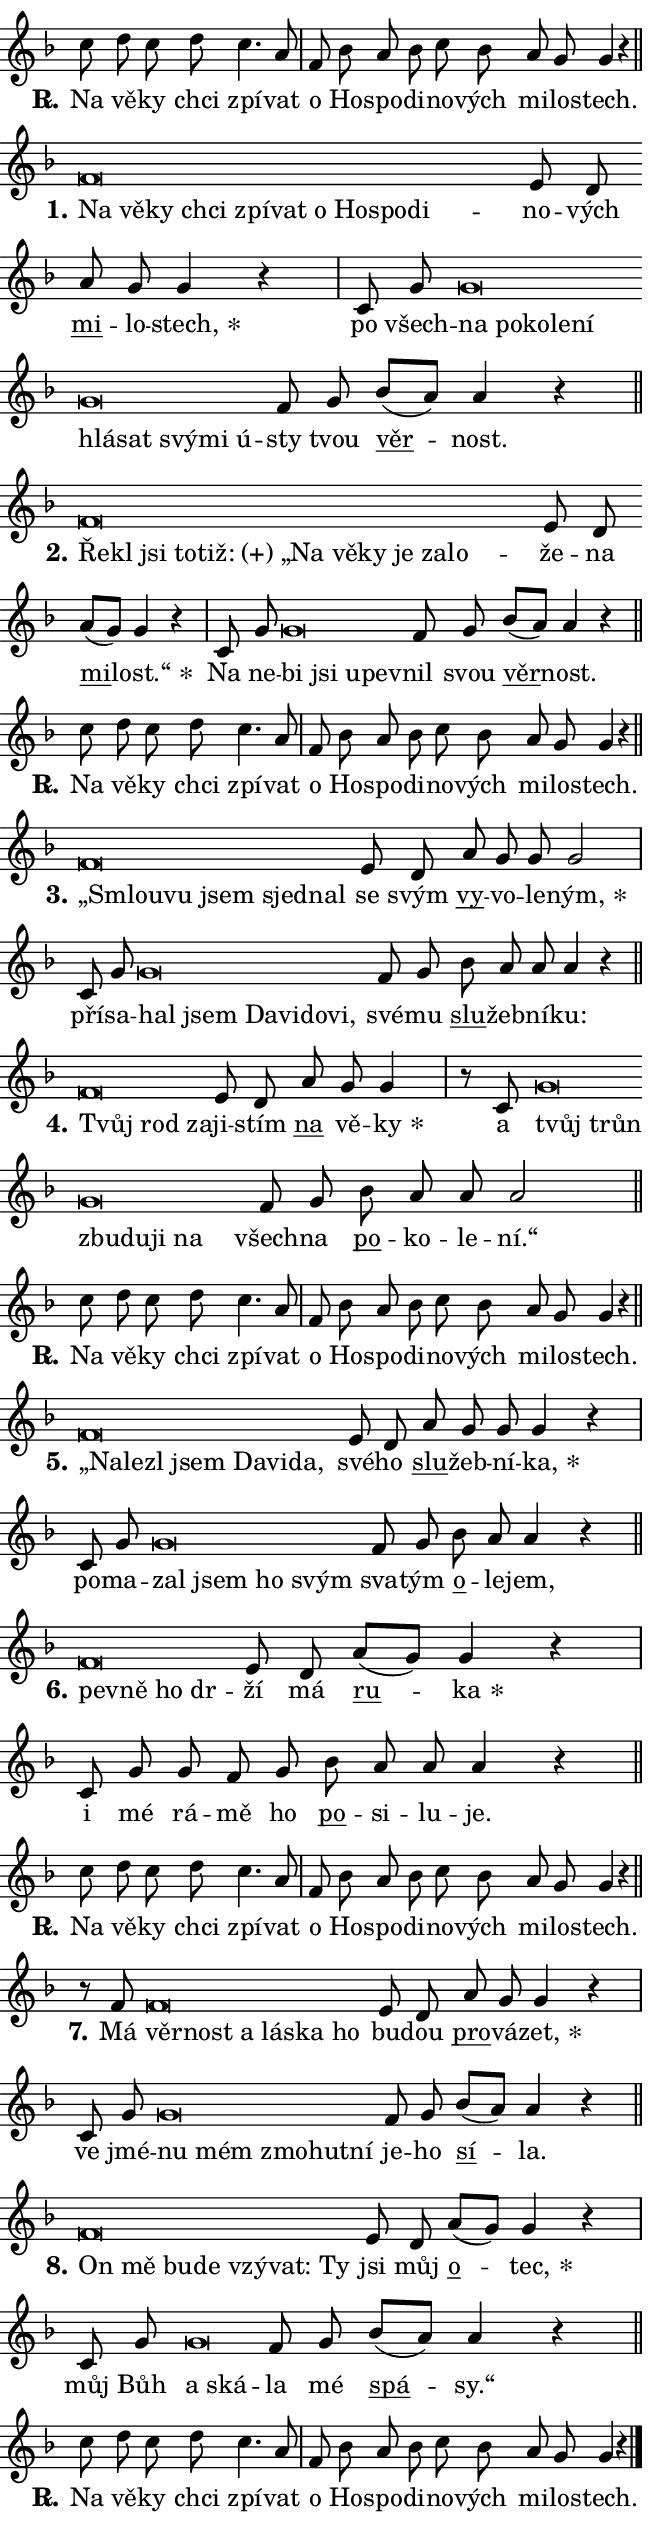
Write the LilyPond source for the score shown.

\version "2.24.0"
\header { tagline = "" }
\paper {
  indent = 0\cm
  top-margin = 0\cm
  right-margin = 0.13\cm % to fit lyric hyphens
  bottom-margin = 0\cm
  left-margin = 0\cm
  paper-width = 11\cm
  page-breaking = #ly:one-page-breaking
  system-system-spacing.basic-distance = #11
  score-system-spacing.basic-distance = #11
  ragged-last = ##f
}


%% Author: Thomas Morley
%% https://lists.gnu.org/archive/html/lilypond-user/2020-05/msg00002.html
#(define (line-position grob)
"Returns position of @var[grob} in current system:
   @code{'start}, if at first time-step
   @code{'end}, if at last time-step
   @code{'middle} otherwise
"
  (let* ((col (ly:item-get-column grob))
         (ln (ly:grob-object col 'left-neighbor))
         (rn (ly:grob-object col 'right-neighbor))
         (col-to-check-left (if (ly:grob? ln) ln col))
         (col-to-check-right (if (ly:grob? rn) rn col))
         (break-dir-left
           (and
             (ly:grob-property col-to-check-left 'non-musical #f)
             (ly:item-break-dir col-to-check-left)))
         (break-dir-right
           (and
             (ly:grob-property col-to-check-right 'non-musical #f)
             (ly:item-break-dir col-to-check-right))))
        (cond ((eqv? 1 break-dir-left) 'start)
              ((eqv? -1 break-dir-right) 'end)
              (else 'middle))))

#(define (tranparent-at-line-position vctor)
  (lambda (grob)
  "Relying on @code{line-position} select the relevant enry from @var{vctor}.
Used to determine transparency,"
    (case (line-position grob)
      ((end) (not (vector-ref vctor 0)))
      ((middle) (not (vector-ref vctor 1)))
      ((start) (not (vector-ref vctor 2))))))

noteHeadBreakVisibility =
#(define-music-function (break-visibility)(vector?)
"Makes @code{NoteHead}s transparent relying on @var{break-visibility}"
#{
  \override NoteHead.transparent =
    #(tranparent-at-line-position break-visibility)
#})

#(define delete-ledgers-for-transparent-note-heads
  (lambda (grob)
    "Reads whether a @code{NoteHead} is transparent.
If so this @code{NoteHead} is removed from @code{'note-heads} from
@var{grob}, which is supposed to be @code{LedgerLineSpanner}.
As a result ledgers are not printed for this @code{NoteHead}"
    (let* ((nhds-array (ly:grob-object grob 'note-heads))
           (nhds-list
             (if (ly:grob-array? nhds-array)
                 (ly:grob-array->list nhds-array)
                 '()))
           ;; Relies on the transparent-property being done before
           ;; Staff.LedgerLineSpanner.after-line-breaking is executed.
           ;; This is fragile ...
           (to-keep
             (remove
               (lambda (nhd)
                 (ly:grob-property nhd 'transparent #f))
               nhds-list)))
      ;; TODO find a better method to iterate over grob-arrays, similiar
      ;; to filter/remove etc for lists
      ;; For now rebuilt from scratch
      (set! (ly:grob-object grob 'note-heads)  '())
      (for-each
        (lambda (nhd)
          (ly:pointer-group-interface::add-grob grob 'note-heads nhd))
        to-keep))))

squashNotes = {
  \override NoteHead.X-extent = #'(-0.2 . 0.2)
  \override NoteHead.Y-extent = #'(-0.75 . 0)
  \override NoteHead.stencil =
    #(lambda (grob)
       (let ((pos (ly:grob-property grob 'staff-position)))
         (begin
           (if (< pos -7) (display "ERROR: Lower brevis then expected\n") (display ""))
           (if (<= pos -6) ly:text-interface::print ly:note-head::print))))
}
unSquashNotes = {
  \revert NoteHead.X-extent
  \revert NoteHead.Y-extent
  \revert NoteHead.stencil
}

hideNotes = \noteHeadBreakVisibility #begin-of-line-visible
unHideNotes = \noteHeadBreakVisibility #all-visible

% work-around for resetting accidentals
% https://lilypond.org/doc/v2.23/Documentation/notation/displaying-rhythms#unmetered-music
cadenzaMeasure = {
  \cadenzaOff
  \partial 1024 s1024
  \cadenzaOn
}

#(define-markup-command (accent layout props text) (markup?)
  "Underline accented syllable"
  (interpret-markup layout props
    #{\markup \override #'(offset . 4.3) \underline { #text }#}))

responsum = \markup \concat {
  "R" \hspace #-1.05 \path #0.1 #'((moveto 0 0.07) (lineto 0.9 0.8)) \hspace #0.05 "."
}

spaceSize = #0.6828661417322834 % exact space size for TeX Gyre Schola

\layout {
  \context {
    \Staff
    \remove "Time_signature_engraver"
    \override LedgerLineSpanner.after-line-breaking = #delete-ledgers-for-transparent-note-heads
  }
  \context {
    \Lyrics {
      \override LyricSpace.minimum-distance = \spaceSize
      \override LyricText.font-name = #"TeX Gyre Schola"
      \override LyricText.font-size = 1
      \override StanzaNumber.font-name = #"TeX Gyre Schola Bold"
      \override StanzaNumber.font-size = 1
    }
  }
  \context {
    \Score 
    \override NoteHead.text =
      #(lambda (grob) 
        (let ((pos (ly:grob-property grob 'staff-position)))
          #{\markup {
            \combine
              \halign #-0.55 \raise #(if (= pos -6) 0 0.5) \override #'(thickness . 2) \draw-line #'(3.2 . 0)
              \musicglyph "noteheads.sM1"
          }#}))
  }
}

% magnetic-lyrics.ily
%
%   written by
%     Jean Abou Samra <jean@abou-samra.fr>
%     Werner Lemberg <wl@gnu.org>
%
%   adapted by
%     Jiri Hon <jiri.hon@gmail.com>
%
% Version 2022-Apr-15

% https://www.mail-archive.com/lilypond-user@gnu.org/msg149350.html

#(define (Left_hyphen_pointer_engraver context)
   "Collect syllable-hyphen-syllable occurrences in lyrics and store
them in properties.  This engraver only looks to the left.  For
example, if the lyrics input is @code{foo -- bar}, it does the
following.

@itemize @bullet
@item
Set the @code{text} property of the @code{LyricHyphen} grob between
@q{foo} and @q{bar} to @code{foo}.

@item
Set the @code{left-hyphen} property of the @code{LyricText} grob with
text @q{foo} to the @code{LyricHyphen} grob between @q{foo} and
@q{bar}.
@end itemize

Use this auxiliary engraver in combination with the
@code{lyric-@/text::@/apply-@/magnetic-@/offset!} hook."
   (let ((hyphen #f)
         (text #f))
     (make-engraver
      (acknowledgers
       ((lyric-syllable-interface engraver grob source-engraver)
        (set! text grob)))
      (end-acknowledgers
       ((lyric-hyphen-interface engraver grob source-engraver)
        ;(when (not (grob::has-interface grob 'lyric-space-interface))
          (set! hyphen grob)));)
      ((stop-translation-timestep engraver)
       (when (and text hyphen)
         (ly:grob-set-object! text 'left-hyphen hyphen))
       (set! text #f)
       (set! hyphen #f)))))

#(define (lyric-text::apply-magnetic-offset! grob)
   "If the space between two syllables is less than the value in
property @code{LyricText@/.details@/.squash-threshold}, move the right
syllable to the left so that it gets concatenated with the left
syllable.

Use this function as a hook for
@code{LyricText@/.after-@/line-@/breaking} if the
@code{Left_@/hyphen_@/pointer_@/engraver} is active."
   (let ((hyphen (ly:grob-object grob 'left-hyphen #f)))
     (when hyphen
       (let ((left-text (ly:spanner-bound hyphen LEFT)))
         (when (grob::has-interface left-text 'lyric-syllable-interface)
           (let* ((common (ly:grob-common-refpoint grob left-text X))
                  (this-x-ext (ly:grob-extent grob common X))
                  (left-x-ext
                   (begin
                     ;; Trigger magnetism for left-text.
                     (ly:grob-property left-text 'after-line-breaking)
                     (ly:grob-extent left-text common X)))
                  ;; `delta` is the gap width between two syllables.
                  (delta (- (interval-start this-x-ext)
                            (interval-end left-x-ext)))
                  (details (ly:grob-property grob 'details))
                  (threshold (assoc-get 'squash-threshold details 0.2)))
             (when (< delta threshold)
               (let* (;; We have to manipulate the input text so that
                      ;; ligatures crossing syllable boundaries are not
                      ;; disabled.  For languages based on the Latin
                      ;; script this is essentially a beautification.
                      ;; However, for non-Western scripts it can be a
                      ;; necessity.
                      (lt (ly:grob-property left-text 'text))
                      (rt (ly:grob-property grob 'text))
                      (is-space (grob::has-interface hyphen 'lyric-space-interface))
                      (space (if is-space " " ""))
                      (extra-delta (if is-space spaceSize 0))
                      ;; Append new syllable.
                      (ltrt-space (if (and (string? lt) (string? rt))
                                (string-append lt space rt)
                                (make-concat-markup (list lt space rt))))
                      ;; Right-align `ltrt` to the right side.
                      (ltrt-space-markup (grob-interpret-markup
                               grob
                               (make-translate-markup
                                (cons (interval-length this-x-ext) 0)
                                (make-right-align-markup ltrt-space)))))
                 (begin
                   ;; Don't print `left-text`.
                   (ly:grob-set-property! left-text 'stencil #f)
                   ;; Set text and stencil (which holds all collected
                   ;; syllables so far) and shift it to the left.
                   (ly:grob-set-property! grob 'text ltrt-space)
                   (ly:grob-set-property! grob 'stencil ltrt-space-markup)
                   (ly:grob-translate-axis! grob (- (- delta extra-delta)) X))))))))))


#(define (lyric-hyphen::displace-bounds-first grob)
   ;; Make very sure this callback isn't triggered too early.
   (let ((left (ly:spanner-bound grob LEFT))
         (right (ly:spanner-bound grob RIGHT)))
     (ly:grob-property left 'after-line-breaking)
     (ly:grob-property right 'after-line-breaking)
     (ly:lyric-hyphen::print grob)))

squashThreshold = #0.4

\layout {
  \context {
    \Lyrics
    \consists #Left_hyphen_pointer_engraver
    \override LyricText.after-line-breaking =
      #lyric-text::apply-magnetic-offset!
    \override LyricHyphen.stencil = #lyric-hyphen::displace-bounds-first
    \override LyricText.details.squash-threshold = \squashThreshold
    \override LyricHyphen.minimum-distance = 0
    \override LyricHyphen.minimum-length = \squashThreshold
  }
}

squashText = \override LyricText.details.squash-threshold = 9999
unSquashText = \override LyricText.details.squash-threshold = \squashThreshold

leftText = \override LyricText.self-alignment-X = #LEFT
unLeftText = \revert LyricText.self-alignment-X

starOffset = #(lambda (grob) 
                (let ((x_offset (ly:self-alignment-interface::aligned-on-x-parent grob)))
                  (if (= x_offset 0) 0 (+ x_offset 1.2))))

star = #(define-music-function (syllable)(string?)
"Append star separator at the end of a syllable"
#{
  \once \override LyricText.X-offset = #starOffset
  \lyricmode { \markup {
    #syllable
    \override #'((font-name . "TeX Gyre Schola Bold")) \hspace #0.2 \lower #0.65 \larger "*"
  } }
#})

starAccent = #(define-music-function (syllable)(string?)
"Append star separator at the end of a syllable and make accent"
#{
  \once \override LyricText.X-offset = #starOffset
  \lyricmode { \markup {
    \accent #syllable
    \override #'((font-name . "TeX Gyre Schola Bold")) \hspace #0.2 \lower #0.65 \larger "*"
  } }
#})

breath = #(define-music-function (syllable)(string?)
"Append breathing indicator at the end of a syllable"
#{
  \lyricmode { \markup { #syllable "+" } }
#})

optionalBreath = #(define-music-function (syllable)(string?)
"Append optional breathing indicator at the end of a syllable"
#{
  \lyricmode { \markup { #syllable "(+)" } }
#})


\score {
    <<
        \new Voice = "melody" { \cadenzaOn \key f \major \relative { c''8 d c d c4. a8 \cadenzaMeasure \bar "|" f bes a bes \bar "" c bes \bar "" a g g4 r \cadenzaMeasure \bar "||" \break } }
        \new Lyrics \lyricsto "melody" { \lyricmode { \set stanza = \responsum
Na vě -- ky chci zpí -- vat o Ho -- spo -- di -- no -- vých mi -- lo -- stech. } }
    >>
    \layout {}
}

\score {
    <<
        \new Voice = "melody" { \cadenzaOn \key f \major \relative { \squashNotes f'\breve*1/16 \hideNotes \breve*1/16 \bar "" \breve*1/16 \bar "" \breve*1/16 \bar "" \breve*1/16 \bar "" \breve*1/16 \bar "" \breve*1/16 \bar "" \breve*1/16 \bar "" \breve*1/16 \breve*1/16 \bar "" \unHideNotes \unSquashNotes e8 d \bar "" a' g g4 r \cadenzaMeasure \bar "|" c,8 g' \bar "" \squashNotes g\breve*1/16 \hideNotes \breve*1/16 \bar "" \breve*1/16 \bar "" \breve*1/16 \bar "" \breve*1/16 \bar "" \breve*1/16 \bar "" \breve*1/16 \bar "" \breve*1/16 \bar "" \breve*1/16 \breve*1/16 \bar "" \unHideNotes \unSquashNotes f8 g \bar "" bes[( a)] a4 r \cadenzaMeasure \bar "||" \break } }
        \new Lyrics \lyricsto "melody" { \lyricmode { \set stanza = "1."
\leftText Na \squashText vě -- ky chci zpí -- vat o Ho -- spo -- di -- \unLeftText \unSquashText no -- vých \markup \accent mi -- lo -- \star stech, po všech -- \leftText na \squashText po -- ko -- le -- ní hlá -- sat svý -- mi ú -- \unLeftText \unSquashText sty tvou \markup \accent věr -- nost. } }
    >>
    \layout {}
}

\score {
    <<
        \new Voice = "melody" { \cadenzaOn \key f \major \relative { \squashNotes f'\breve*1/16 \hideNotes \breve*1/16 \bar "" \breve*1/16 \bar "" \breve*1/16 \bar "" \breve*1/16 \bar "" \breve*1/16 \bar "" \breve*1/16 \bar "" \breve*1/16 \bar "" \breve*1/16 \bar "" \breve*1/16 \breve*1/16 \bar "" \unHideNotes \unSquashNotes e8 d \bar "" a'[( g)] g4 r \cadenzaMeasure \bar "|" c,8 g' \bar "" \squashNotes g\breve*1/16 \hideNotes \breve*1/16 \bar "" \breve*1/16 \breve*1/16 \bar "" \unHideNotes \unSquashNotes f8 g \bar "" bes[( a)] a4 r \cadenzaMeasure \bar "||" \break } }
        \new Lyrics \lyricsto "melody" { \lyricmode { \set stanza = "2."
\leftText Ře -- \squashText kl jsi to -- \optionalBreath tiž: „Na vě -- ky je za -- lo -- \unLeftText \unSquashText že -- na \markup \accent mi -- \star lost.“ Na ne -- \leftText bi \squashText jsi u -- pev -- \unLeftText \unSquashText nil svou \markup \accent věr -- nost. } }
    >>
    \layout {}
}

\score {
    <<
        \new Voice = "melody" { \cadenzaOn \key f \major \relative { c''8 d c d c4. a8 \cadenzaMeasure \bar "|" f bes a bes \bar "" c bes \bar "" a g g4 r \cadenzaMeasure \bar "||" \break } }
        \new Lyrics \lyricsto "melody" { \lyricmode { \set stanza = \responsum
Na vě -- ky chci zpí -- vat o Ho -- spo -- di -- no -- vých mi -- lo -- stech. } }
    >>
    \layout {}
}

\score {
    <<
        \new Voice = "melody" { \cadenzaOn \key f \major \relative { \squashNotes f'\breve*1/16 \hideNotes \breve*1/16 \bar "" \breve*1/16 \bar "" \breve*1/16 \breve*1/16 \bar "" \unHideNotes \unSquashNotes e8 d \bar "" a' g g g2 \cadenzaMeasure \bar "|" c,8 g' \bar "" \squashNotes g\breve*1/16 \hideNotes \breve*1/16 \bar "" \breve*1/16 \bar "" \breve*1/16 \bar "" \breve*1/16 \breve*1/16 \bar "" \unHideNotes \unSquashNotes f8 g \bar "" bes a a a4 r \cadenzaMeasure \bar "||" \break } }
        \new Lyrics \lyricsto "melody" { \lyricmode { \set stanza = "3."
\leftText „Smlou -- \squashText vu jsem sjed -- nal \unLeftText \unSquashText se svým \markup \accent vy -- vo -- le -- \star ným, pří -- sa -- \leftText hal \squashText jsem Da -- vi -- do -- vi, \unLeftText \unSquashText své -- mu \markup \accent slu -- žeb -- ní -- ku: } }
    >>
    \layout {}
}

\score {
    <<
        \new Voice = "melody" { \cadenzaOn \key f \major \relative { \squashNotes f'\breve*1/16 \hideNotes \breve*1/16 \breve*1/16 \bar "" \unHideNotes \unSquashNotes e8 d \bar "" a' g g4 \cadenzaMeasure \bar "|" r8 c,8 \squashNotes g'\breve*1/16 \hideNotes \breve*1/16 \bar "" \breve*1/16 \bar "" \breve*1/16 \bar "" \breve*1/16 \breve*1/16 \bar "" \unHideNotes \unSquashNotes f8 g \bar "" bes a a a2 \cadenzaMeasure \bar "||" \break } }
        \new Lyrics \lyricsto "melody" { \lyricmode { \set stanza = "4."
\leftText Tvůj \squashText rod za -- \unLeftText \unSquashText ji -- stím \markup \accent na vě -- \star ky a \leftText tvůj \squashText trůn zbu -- du -- ji na \unLeftText \unSquashText všech -- na \markup \accent po -- ko -- le -- ní.“ } }
    >>
    \layout {}
}

\score {
    <<
        \new Voice = "melody" { \cadenzaOn \key f \major \relative { c''8 d c d c4. a8 \cadenzaMeasure \bar "|" f bes a bes \bar "" c bes \bar "" a g g4 r \cadenzaMeasure \bar "||" \break } }
        \new Lyrics \lyricsto "melody" { \lyricmode { \set stanza = \responsum
Na vě -- ky chci zpí -- vat o Ho -- spo -- di -- no -- vých mi -- lo -- stech. } }
    >>
    \layout {}
}

\score {
    <<
        \new Voice = "melody" { \cadenzaOn \key f \major \relative { \squashNotes f'\breve*1/16 \hideNotes \breve*1/16 \bar "" \breve*1/16 \bar "" \breve*1/16 \bar "" \breve*1/16 \bar "" \breve*1/16 \breve*1/16 \bar "" \unHideNotes \unSquashNotes e8 d \bar "" a' g g g4 r \cadenzaMeasure \bar "|" c,8 g' \bar "" \squashNotes g\breve*1/16 \hideNotes \breve*1/16 \bar "" \breve*1/16 \breve*1/16 \bar "" \unHideNotes \unSquashNotes f8 g \bar "" bes a a4 r \cadenzaMeasure \bar "||" \break } }
        \new Lyrics \lyricsto "melody" { \lyricmode { \set stanza = "5."
\leftText „Na -- \squashText le -- zl jsem Da -- vi -- da, \unLeftText \unSquashText své -- ho \markup \accent slu -- žeb -- ní -- \star ka, po -- ma -- \leftText zal \squashText jsem ho svým \unLeftText \unSquashText sva -- tým \markup \accent o -- le -- jem, } }
    >>
    \layout {}
}

\score {
    <<
        \new Voice = "melody" { \cadenzaOn \key f \major \relative { \squashNotes f'\breve*1/16 \hideNotes \breve*1/16 \bar "" \breve*1/16 \breve*1/16 \bar "" \unHideNotes \unSquashNotes e8 d \bar "" a'[( g)] g4 r \cadenzaMeasure \bar "|" c,8 g' \bar "" g f8 g \bar "" bes a a a4 r \cadenzaMeasure \bar "||" \break } }
        \new Lyrics \lyricsto "melody" { \lyricmode { \set stanza = "6."
\leftText pev -- \squashText ně ho dr -- \unLeftText \unSquashText ží má \markup \accent ru -- \star ka i mé rá -- mě ho \markup \accent po -- si -- lu -- je. } }
    >>
    \layout {}
}

\score {
    <<
        \new Voice = "melody" { \cadenzaOn \key f \major \relative { c''8 d c d c4. a8 \cadenzaMeasure \bar "|" f bes a bes \bar "" c bes \bar "" a g g4 r \cadenzaMeasure \bar "||" \break } }
        \new Lyrics \lyricsto "melody" { \lyricmode { \set stanza = \responsum
Na vě -- ky chci zpí -- vat o Ho -- spo -- di -- no -- vých mi -- lo -- stech. } }
    >>
    \layout {}
}

\score {
    <<
        \new Voice = "melody" { \cadenzaOn \key f \major \relative { r8 f'8 \squashNotes f\breve*1/16 \hideNotes \breve*1/16 \bar "" \breve*1/16 \bar "" \breve*1/16 \bar "" \breve*1/16 \breve*1/16 \bar "" \unHideNotes \unSquashNotes e8 d \bar "" a' g g4 r \cadenzaMeasure \bar "|" c,8 g' \bar "" \squashNotes g\breve*1/16 \hideNotes \breve*1/16 \bar "" \breve*1/16 \bar "" \breve*1/16 \breve*1/16 \bar "" \unHideNotes \unSquashNotes f8 g \bar "" bes[( a)] a4 r \cadenzaMeasure \bar "||" \break } }
        \new Lyrics \lyricsto "melody" { \lyricmode { \set stanza = "7."
Má \leftText věr -- \squashText nost a lá -- ska ho \unLeftText \unSquashText bu -- dou \markup \accent pro -- vá -- \star zet, ve jmé -- \leftText nu \squashText mém zmo -- hut -- ní \unLeftText \unSquashText je -- ho \markup \accent sí -- la. } }
    >>
    \layout {}
}

\score {
    <<
        \new Voice = "melody" { \cadenzaOn \key f \major \relative { \squashNotes f'\breve*1/16 \hideNotes \breve*1/16 \bar "" \breve*1/16 \bar "" \breve*1/16 \bar "" \breve*1/16 \bar "" \breve*1/16 \breve*1/16 \bar "" \unHideNotes \unSquashNotes e8 d \bar "" a'[( g)] g4 r \cadenzaMeasure \bar "|" c,8 g' \bar "" \squashNotes g\breve*1/16 \hideNotes \breve*1/16 \bar "" \unHideNotes \unSquashNotes f8 g \bar "" bes[( a)] a4 r \cadenzaMeasure \bar "||" \break } }
        \new Lyrics \lyricsto "melody" { \lyricmode { \set stanza = "8."
\leftText On \squashText mě bu -- de vzý -- vat: Ty \unLeftText \unSquashText jsi můj \markup \accent o -- \star tec, můj Bůh \leftText a \squashText ská -- \unLeftText \unSquashText la mé \markup \accent spá -- sy.“ } }
    >>
    \layout {}
}

\score {
    <<
        \new Voice = "melody" { \cadenzaOn \key f \major \relative { c''8 d c d c4. a8 \cadenzaMeasure \bar "|" f bes a bes \bar "" c bes \bar "" a g g4 r \cadenzaMeasure \bar "||" \break } \bar "|." }
        \new Lyrics \lyricsto "melody" { \lyricmode { \set stanza = \responsum
Na vě -- ky chci zpí -- vat o Ho -- spo -- di -- no -- vých mi -- lo -- stech. } }
    >>
    \layout {}
}
